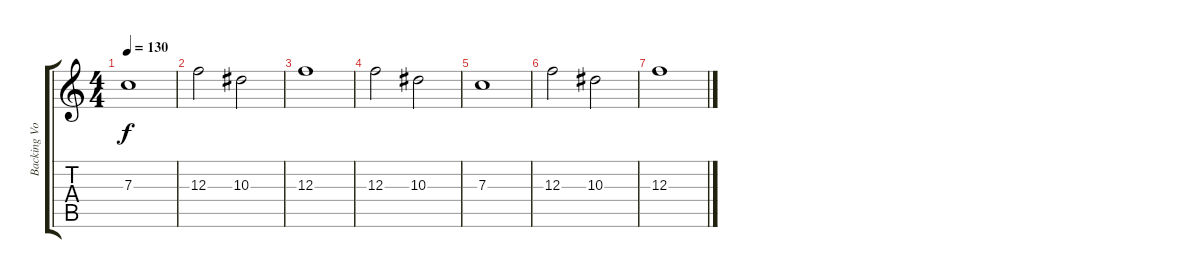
\track ("Backing Vocals" "Backing Vo") {instrument distortionguitar}
\staff {score tabs}
\tuning (D4 A3 F3 C3 G2 C2) {hide}
\ts (4 4)
\tempo 130
\clef g2
\ks c
7.3.1{dy f} |
12.3.2 10.3.2 |
12.3.1 |
12.3.2{volume 0} 10.3.2 |
7.3.1 |
12.3.2 10.3.2 |
12.3.1
